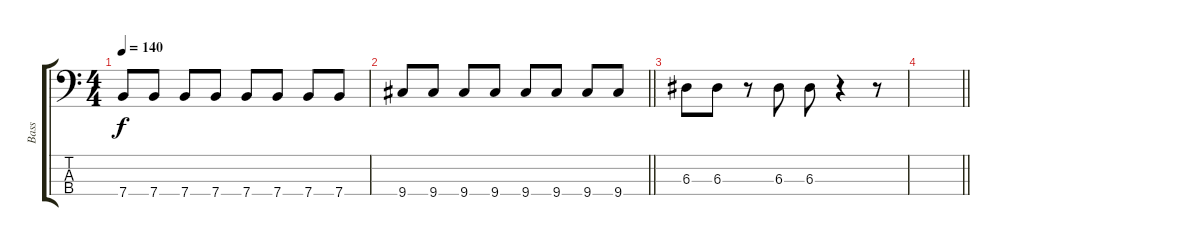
\track ("Bass" "Bass") {instrument electricbassfinger}
\staff {score tabs}
\tuning (G2 D2 A1 E1) {hide}
\ts (4 4)
\tempo 140
\clef f4
\ks c
7.4.8{dy f} 7.4.8 7.4.8 7.4.8 7.4.8 7.4.8 7.4.8 7.4.8 |
\barLineRight lightlight
9.4.8 9.4.8 9.4.8 9.4.8 9.4.8 9.4.8 9.4.8 9.4.8 |
6.3.8 6.3.8 r.8 6.3.8 6.3.8 r.4 r.8 |
\barLineRight lightlight
